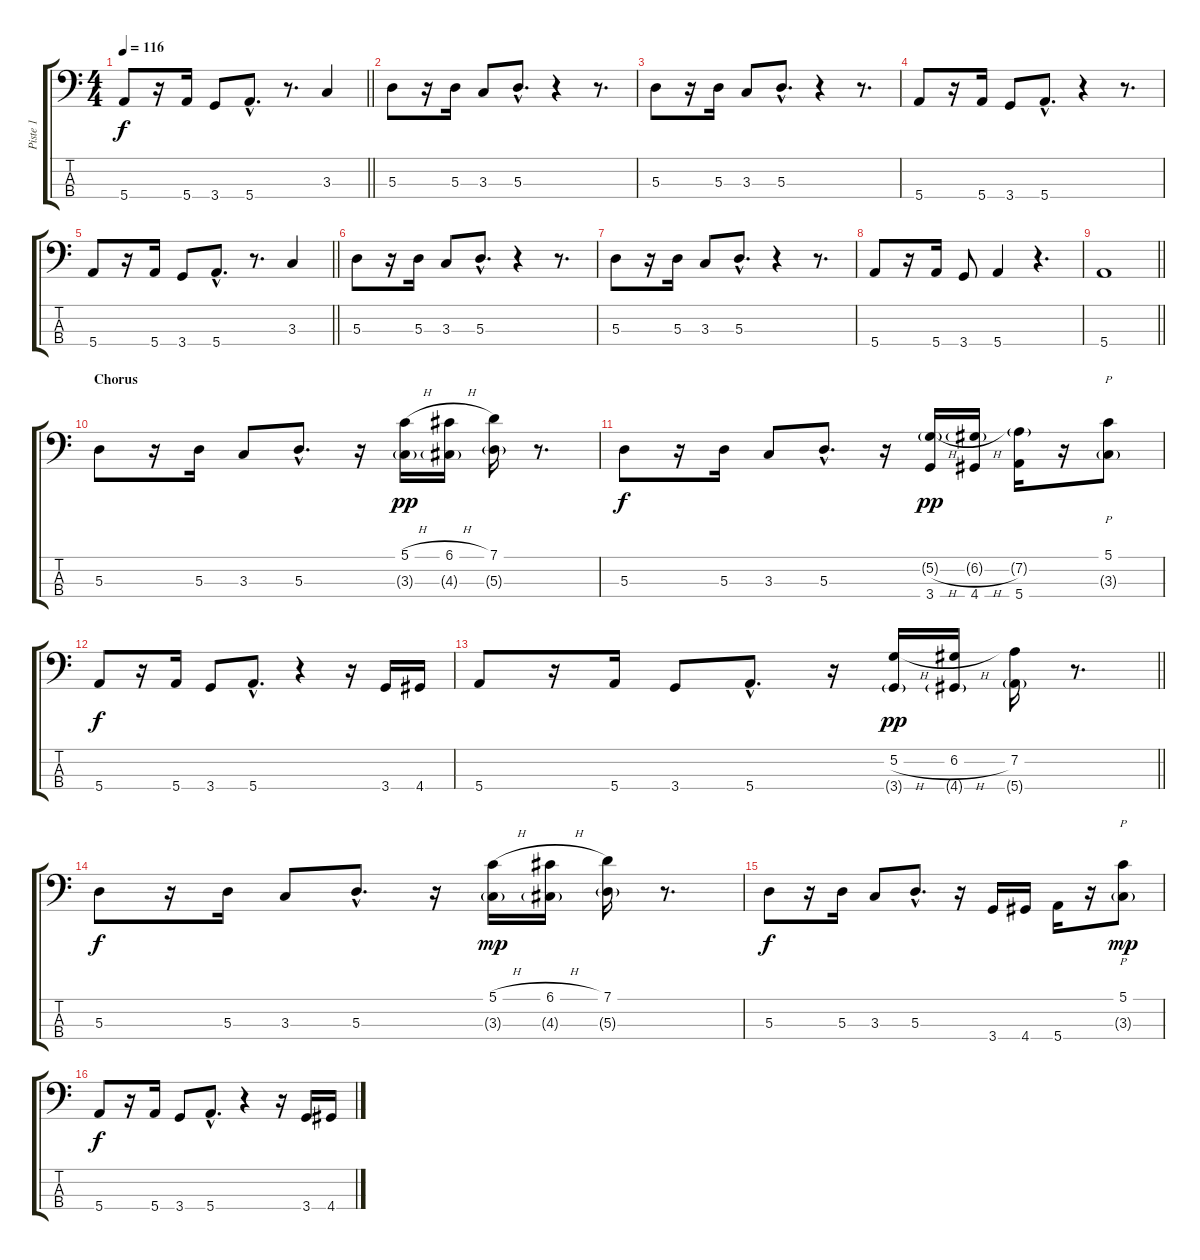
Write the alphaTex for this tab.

\track ("Piste 1" "Piste 1") {instrument electricbassfinger}
\staff {score tabs}
\tuning (G2 D2 A1 E1) {hide}
\ts (4 4)
\tempo 116
\clef f4
\barLineRight lightlight
\ks c
5.4.8{dy f} r.16 5.4.16 3.4.8 5.4{hac}.8{d} r.8{d} 3.3.4 |
5.3.8 r.16 5.3.16 3.3.8 5.3{hac}.8{d} r.4 r.8{d} |
5.3.8 r.16 5.3.16 3.3.8 5.3{hac}.8{d} r.4 r.8{d} |
5.4.8 r.16 5.4.16 3.4.8 5.4{hac}.8{d} r.4 r.8{d} |
\barLineRight lightlight
5.4.8 r.16 5.4.16 3.4.8 5.4{hac}.8{d} r.8{d} 3.3.4 |
5.3.8 r.16 5.3.16 3.3.8 5.3{hac}.8{d} r.4 r.8{d} |
5.3.8 r.16 5.3.16 3.3.8 5.3{hac}.8{d} r.4 r.8{d} |
5.4.8 r.16 5.4.16 3.4.8 5.4.4 r.4{d} |
\barLineRight lightlight
5.4.1 |
\section ("" "Chorus")
5.3.8 r.16 5.3.16 3.3.8 5.3{hac}.8{d} r.16 (5.1{h} 3.3{g}).16{dy pp} (6.1{h} 4.3{g}).16 (7.1 5.3{g}).16 r.8{d} |
5.3.8{dy f} r.16 5.3.16 3.3.8 5.3{hac}.8{d} r.16 (5.2{h g} 3.4).16{dy pp} (6.2{h g} 4.4).16 (7.2{g} 5.4).16 r.16 (5.1 3.3{g}).8{p} |
5.4.8{dy f} r.16 5.4.16 3.4.8 5.4{hac}.8{d} r.4 r.16 3.4.16 4.4.16 |
\barLineRight lightlight
5.4.8 r.16 5.4.16 3.4.8 5.4{hac}.8{d} r.16 (5.2{h} 3.4{g}).16{dy pp} (6.2{h} 4.4{g}).16 (7.2 5.4{g}).16 r.8{d} |
5.3.8{dy f} r.16 5.3.16 3.3.8 5.3{hac}.8{d} r.16 (5.1{h} 3.3{g}).16{dy mp} (6.1{h} 4.3{g}).16 (7.1 5.3{g}).16 r.8{d} |
5.3.8{dy f} r.16 5.3.16 3.3.8 5.3{hac}.8{d} r.16 3.4.16 4.4.16 5.4.16 r.16 (5.1 3.3{g}).8{p dy mp} |
5.4.8{dy f} r.16 5.4.16 3.4.8 5.4{hac}.8{d} r.4 r.16 3.4.16 4.4.16
